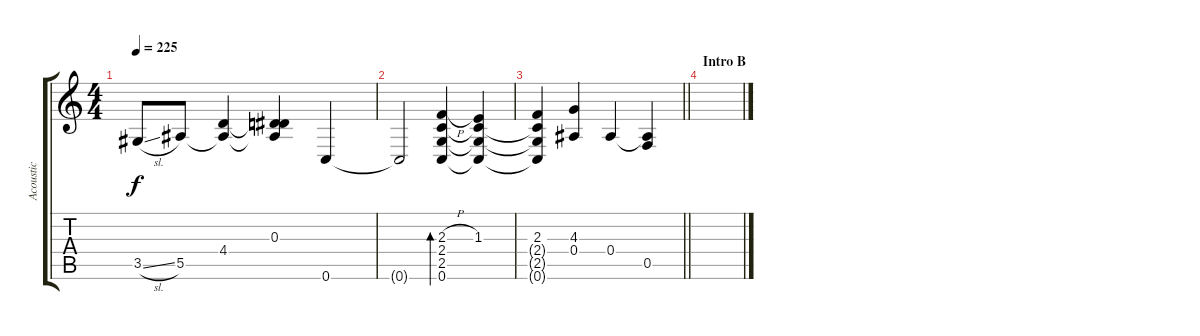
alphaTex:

\track ("Acoustic" "Acoustic") {instrument acousticguitarsteel}
\staff {score tabs}
\tuning (C4 G3 Eb3 Bb2 F2 C2) {hide}
\ts (4 4)
\tempo 225
\clef g2
\ks c
3.5{sl}.8{dy f} 5.5.8 (4.4 5.5{t}).4 (0.3 4.4{t} 5.5{t}).4 0.6.4 |
0.6{t}.2 (2.3{h} 2.4 2.5 0.6).4{bd 480} (1.3 2.4{t} 2.5{t} 0.6{t}).4 |
\barLineRight lightlight
(2.3 2.4{t} 2.5{t} 0.6{t}).4 (4.3 0.4).4 0.4.4 (0.4{t} 0.5).4 |
\section ("" "Intro B")
